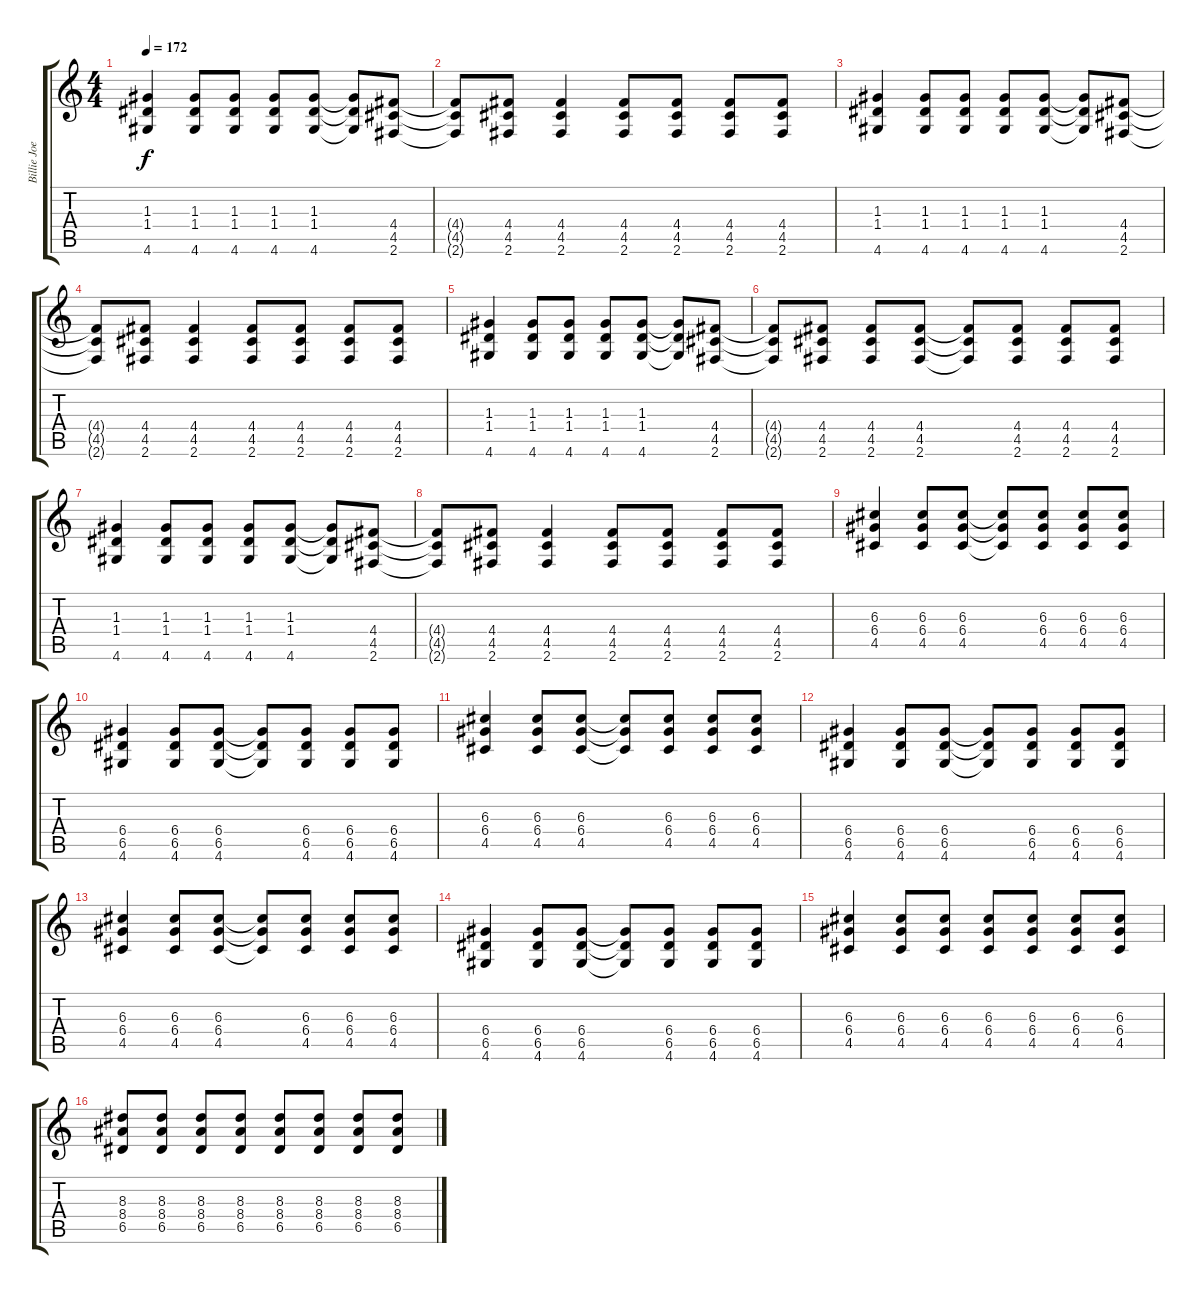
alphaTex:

\track ("Billie Joe - Elec. Guita" "Billie Joe") {instrument distortionguitar}
\staff {score tabs}
\tuning (E4 B3 G3 D3 A2 E2) {hide}
\ts (4 4)
\tempo 172
\clef g2
\ks c
(1.3 1.4 4.6).4{dy f} (1.3 1.4 4.6).8 (1.3 1.4 4.6).8 (1.3 1.4 4.6).8 (1.3 1.4 4.6).8 (1.3{t} 1.4{t} 4.6{t}).8 (4.4 4.5 2.6).8 |
(4.4{t} 4.5{t} 2.6{t}).8 (4.4 4.5 2.6).8 (4.4 4.5 2.6).4 (4.4 4.5 2.6).8 (4.4 4.5 2.6).8 (4.4 4.5 2.6).8 (4.4 4.5 2.6).8 |
(1.3 1.4 4.6).4 (1.3 1.4 4.6).8 (1.3 1.4 4.6).8 (1.3 1.4 4.6).8 (1.3 1.4 4.6).8 (1.3{t} 1.4{t} 4.6{t}).8 (4.4 4.5 2.6).8 |
(4.4{t} 4.5{t} 2.6{t}).8 (4.4 4.5 2.6).8 (4.4 4.5 2.6).4 (4.4 4.5 2.6).8 (4.4 4.5 2.6).8 (4.4 4.5 2.6).8 (4.4 4.5 2.6).8 |
(1.3 1.4 4.6).4 (1.3 1.4 4.6).8 (1.3 1.4 4.6).8 (1.3 1.4 4.6).8 (1.3 1.4 4.6).8 (1.3{t} 1.4{t} 4.6{t}).8 (4.4 4.5 2.6).8 |
(4.4{t} 4.5{t} 2.6{t}).8 (4.4 4.5 2.6).8 (4.4 4.5 2.6).8 (4.4 4.5 2.6).8 (4.4{t} 4.5{t} 2.6{t}).8 (4.4 4.5 2.6).8 (4.4 4.5 2.6).8 (4.4 4.5 2.6).8 |
(1.3 1.4 4.6).4 (1.3 1.4 4.6).8 (1.3 1.4 4.6).8 (1.3 1.4 4.6).8 (1.3 1.4 4.6).8 (1.3{t} 1.4{t} 4.6{t}).8 (4.4 4.5 2.6).8 |
(4.4{t} 4.5{t} 2.6{t}).8 (4.4 4.5 2.6).8 (4.4 4.5 2.6).4 (4.4 4.5 2.6).8 (4.4 4.5 2.6).8 (4.4 4.5 2.6).8 (4.4 4.5 2.6).8 |
(6.3 6.4 4.5).4 (6.3 6.4 4.5).8 (6.3 6.4 4.5).8 (6.3{t} 6.4{t} 4.5{t}).8 (6.3 6.4 4.5).8 (6.3 6.4 4.5).8 (6.3 6.4 4.5).8 |
(6.4 6.5 4.6).4 (6.4 6.5 4.6).8 (6.4 6.5 4.6).8 (6.4{t} 6.5{t} 4.6{t}).8 (6.4 6.5 4.6).8 (6.4 6.5 4.6).8 (6.4 6.5 4.6).8 |
(6.3 6.4 4.5).4 (6.3 6.4 4.5).8 (6.3 6.4 4.5).8 (6.3{t} 6.4{t} 4.5{t}).8 (6.3 6.4 4.5).8 (6.3 6.4 4.5).8 (6.3 6.4 4.5).8 |
(6.4 6.5 4.6).4 (6.4 6.5 4.6).8 (6.4 6.5 4.6).8 (6.4{t} 6.5{t} 4.6{t}).8 (6.4 6.5 4.6).8 (6.4 6.5 4.6).8 (6.4 6.5 4.6).8 |
(6.3 6.4 4.5).4 (6.3 6.4 4.5).8 (6.3 6.4 4.5).8 (6.3{t} 6.4{t} 4.5{t}).8 (6.3 6.4 4.5).8 (6.3 6.4 4.5).8 (6.3 6.4 4.5).8 |
(6.4 6.5 4.6).4 (6.4 6.5 4.6).8 (6.4 6.5 4.6).8 (6.4{t} 6.5{t} 4.6{t}).8 (6.4 6.5 4.6).8 (6.4 6.5 4.6).8 (6.4 6.5 4.6).8 |
(6.3 6.4 4.5).4 (6.3 6.4 4.5).8 (6.3 6.4 4.5).8 (6.3 6.4 4.5).8 (6.3 6.4 4.5).8 (6.3 6.4 4.5).8 (6.3 6.4 4.5).8 |
(8.3 8.4 6.5).8 (8.3 8.4 6.5).8 (8.3 8.4 6.5).8 (8.3 8.4 6.5).8 (8.3 8.4 6.5).8 (8.3 8.4 6.5).8 (8.3 8.4 6.5).8 (8.3 8.4 6.5).8
